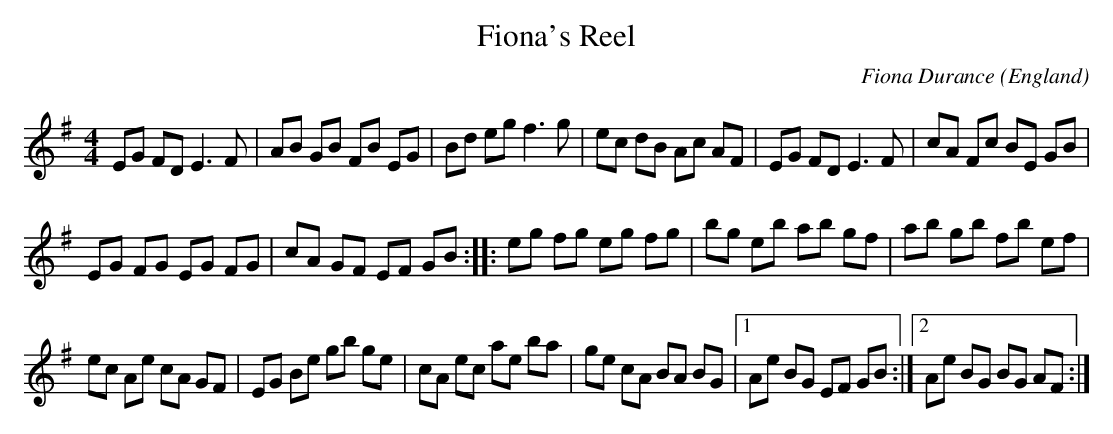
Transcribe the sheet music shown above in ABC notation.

X:1
T:Fiona's Reel
C:Fiona Durance
M:4/4
O:England
K:G
EG FD E3F | AB GB FB EG | \
Bd eg f3g | ec dB Ac AF |\
EG FD E3F | cA Fc BE GB |
EG FG EG FG | cA GF EF GB:: \
eg fg eg fg | bg eb ab gf | \
ab gb fb ef |
ec Ae cA GF | \
EG Be gb ge | cA ec ae ba | \
ge cA BA BG |1 Ae BG EF GB :|2 Ae BG BG AF :|
